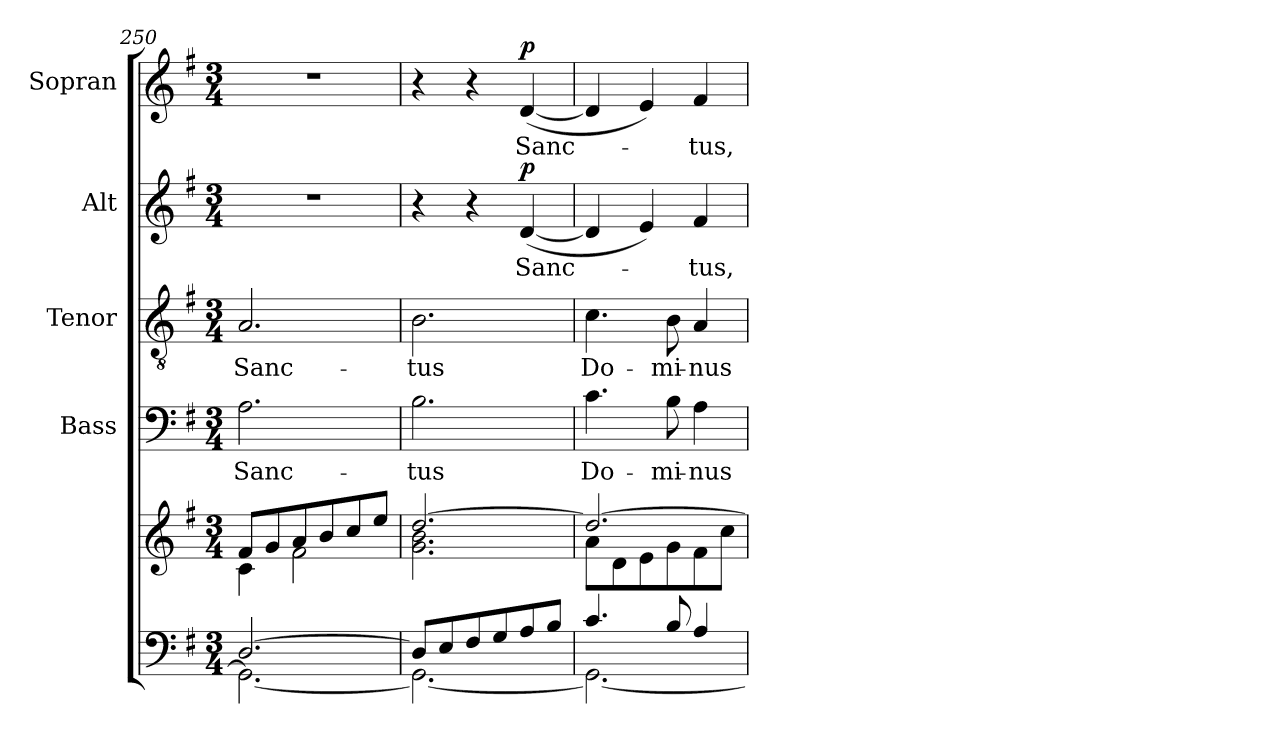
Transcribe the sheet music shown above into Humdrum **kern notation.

**kern	**kern	**kern	**text	**kern	**text	**kern	**text	**dynam	**kern	**text	**dynam
*part5	*part5	*part4	*part4	*part3	*part3	*part2	*part2	*part2	*part1	*part1	*part1
*staff6	*staff5	*staff4	*staff4	*staff3	*staff3	*staff2	*staff2	*staff2	*staff1	*staff1	*staff1
*	*	*I"Bass	*	*I"Tenor	*	*I"Alt	*	*	*I"Sopran	*	*
*	*	*I'B.	*	*I'T.	*	*I'A.	*	*	*I'S.	*	*
*clefF4	*clefG2	*clefF4	*	*clefGv2	*	*clefG2	*	*	*clefG2	*	*
*k[f#]	*k[f#]	*k[f#]	*	*k[f#]	*	*k[f#]	*	*	*k[f#]	*	*
*G:	*G:	*G:	*	*G:	*	*G:	*	*	*G:	*	*
*M3/4	*M3/4	*M3/4	*	*M3/4	*	*M3/4	*	*	*M3/4	*	*
=250	=250	=250	=250	=250	=250	=250	=250	=250	=250	=250	=250
*^	*^	*	*	*	*	*	*	*	*	*	*
!	!	!	!	!	!LO:LY:b	!	!LO:LY:b	!	!	!	!	!	!
[>2.D/	2.GG\_	8f#/L	4c\	2.A\	Sanc-	2.A/	Sanc-	2.r	.	.	2.r	.	.
.	.	8g/	.	.	.	.	.	.	.	.	.	.	.
.	.	8a/	2f#\	.	.	.	.	.	.	.	.	.	.
.	.	8b/	.	.	.	.	.	.	.	.	.	.	.
.	.	8cc/	.	.	.	.	.	.	.	.	.	.	.
.	.	8ee/J	.	.	.	.	.	.	.	.	.	.	.
=251	=251	=251	=251	=251	=251	=251	=251	=251	=251	=251	=251	=251	=251
!	!	!	!	!	!LO:LY:b	!	!LO:LY:b	!	!	!	!	!	!
8D/L]	2.GG\_	[>2.dd/	2.g\ 2.b\	2.B\	-tus	2.B\	-tus	4r	.	.	4r	.	.
8E/	.	.	.	.	.	.	.	.	.	.	.	.	.
8F#/	.	.	.	.	.	.	.	4r	.	.	4r	.	.
8G/	.	.	.	.	.	.	.	.	.	.	.	.	.
!	!	!	!	!	!	!	!	!	!LO:LY:b	!LO:DY:a	!	!LO:LY:b	!LO:DY:a
8A/	.	.	.	.	.	.	.	(<[4d/	Sanc-	p	(<[4d/	Sanc-	p
8B/J	.	.	.	.	.	.	.	.	.	.	.	.	.
=252	=252	=252	=252	=252	=252	=252	=252	=252	=252	=252	=252	=252	=252
!	!	!	!	!	!LO:LY:b	!	!LO:LY:b	!	!	!	!	!	!
4.c/	2.GG\_	2.dd/_	8a\L	4.c\	Do-	4.c\	Do-	4d/]	.	.	4d/]	.	.
.	.	.	8d\	.	.	.	.	.	.	.	.	.	.
.	.	.	8e\	.	.	.	.	4e/)	.	.	4e/)	.	.
!	!	!	!	!	!LO:LY:b	!	!LO:LY:b	!	!	!	!	!	!
8B/	.	.	8g\	8B\	-mi-	8B\	-mi-	.	.	.	.	.	.
!	!	!	!	!	!LO:LY:b	!	!LO:LY:b	!	!LO:LY:b	!	!	!LO:LY:b	!
4A/	.	.	8f#\	4A\	-nus	4A/	-nus	4f#/	-tus,	.	4f#/	-tus,	.
.	.	.	8cc\J	.	.	.	.	.	.	.	.	.	.
*v	*v	*	*	*	*	*	*	*	*	*	*	*	*
*	*v	*v	*	*	*	*	*	*	*	*	*	*
=	=	=	=	=	=	=	=	=	=	=	=
*-	*-	*-	*-	*-	*-	*-	*-	*-	*-	*-	*-
